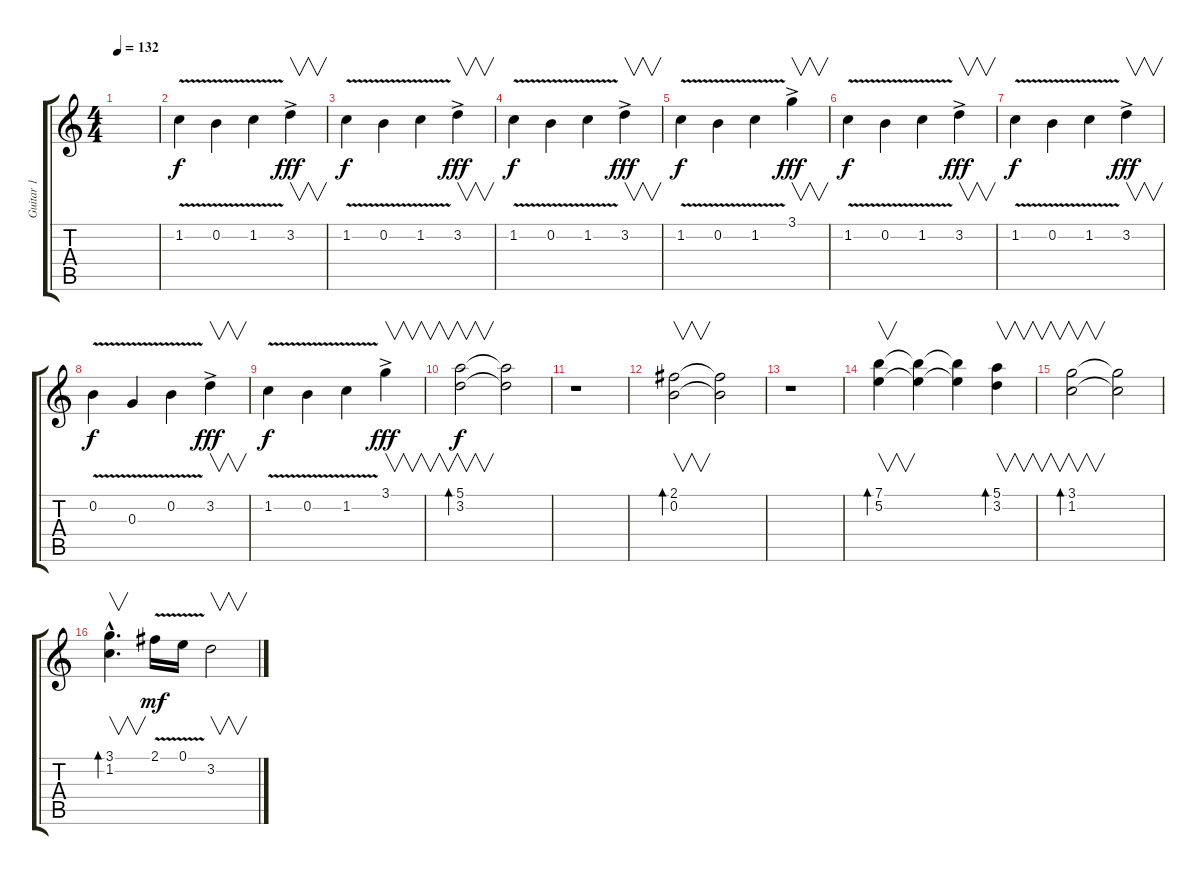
\track ("Guitar 1" "Guitar 1") {instrument overdrivenguitar}
\staff {score tabs}
\tuning (E4 B3 G3 D3 A2 E2) {hide}
\ts (4 4)
\tempo 132
\clef g2
\ks c
|
1.2{v}.4{volume 8} 0.2{v}.4 1.2{v}.4 3.2{ac}.4{v dy fff} |
1.2{v}.4{dy f} 0.2{v}.4 1.2{v}.4 3.2{ac}.4{v dy fff} |
1.2{v}.4{dy f} 0.2{v}.4 1.2{v}.4 3.2{ac}.4{v dy fff} |
1.2{v}.4{dy f} 0.2{v}.4 1.2{v}.4 3.1{ac}.4{v dy fff} |
1.2{v}.4{dy f} 0.2{v}.4 1.2{v}.4 3.2{ac}.4{v dy fff} |
1.2{v}.4{dy f} 0.2{v}.4 1.2{v}.4 3.2{ac}.4{v dy fff} |
0.2{v}.4{dy f} 0.3{v}.4 0.2{v}.4 3.2{ac}.4{v dy fff} |
1.2{v}.4{dy f} 0.2{v}.4 1.2{v}.4 3.1{ac}.4{v dy fff} |
(5.1 3.2).2{v bd 240 dy f volume 8} (5.1{t} 3.2{t}).2{volume 4} |
r.1 |
(2.1 0.2).2{v bd 240 volume 8} (2.1{t} 0.2{t}).2{volume 4} |
r.1 |
(7.1 5.2).4{v bd 240 volume 7} (7.1{t} 5.2{t}).4{volume 4} (7.1{t} 5.2{t}).4 (5.1 3.2).4{v bd 240 volume 7} |
(3.1 1.2).2{v bd 240 volume 8} (3.1{t} 1.2{t}).2{volume 4} |
(3.1{hac} 1.2{hac}).4{v d bd 240 volume 8} 2.1{v}.16{dy mf} 0.1{v}.16 3.2.2{v}
